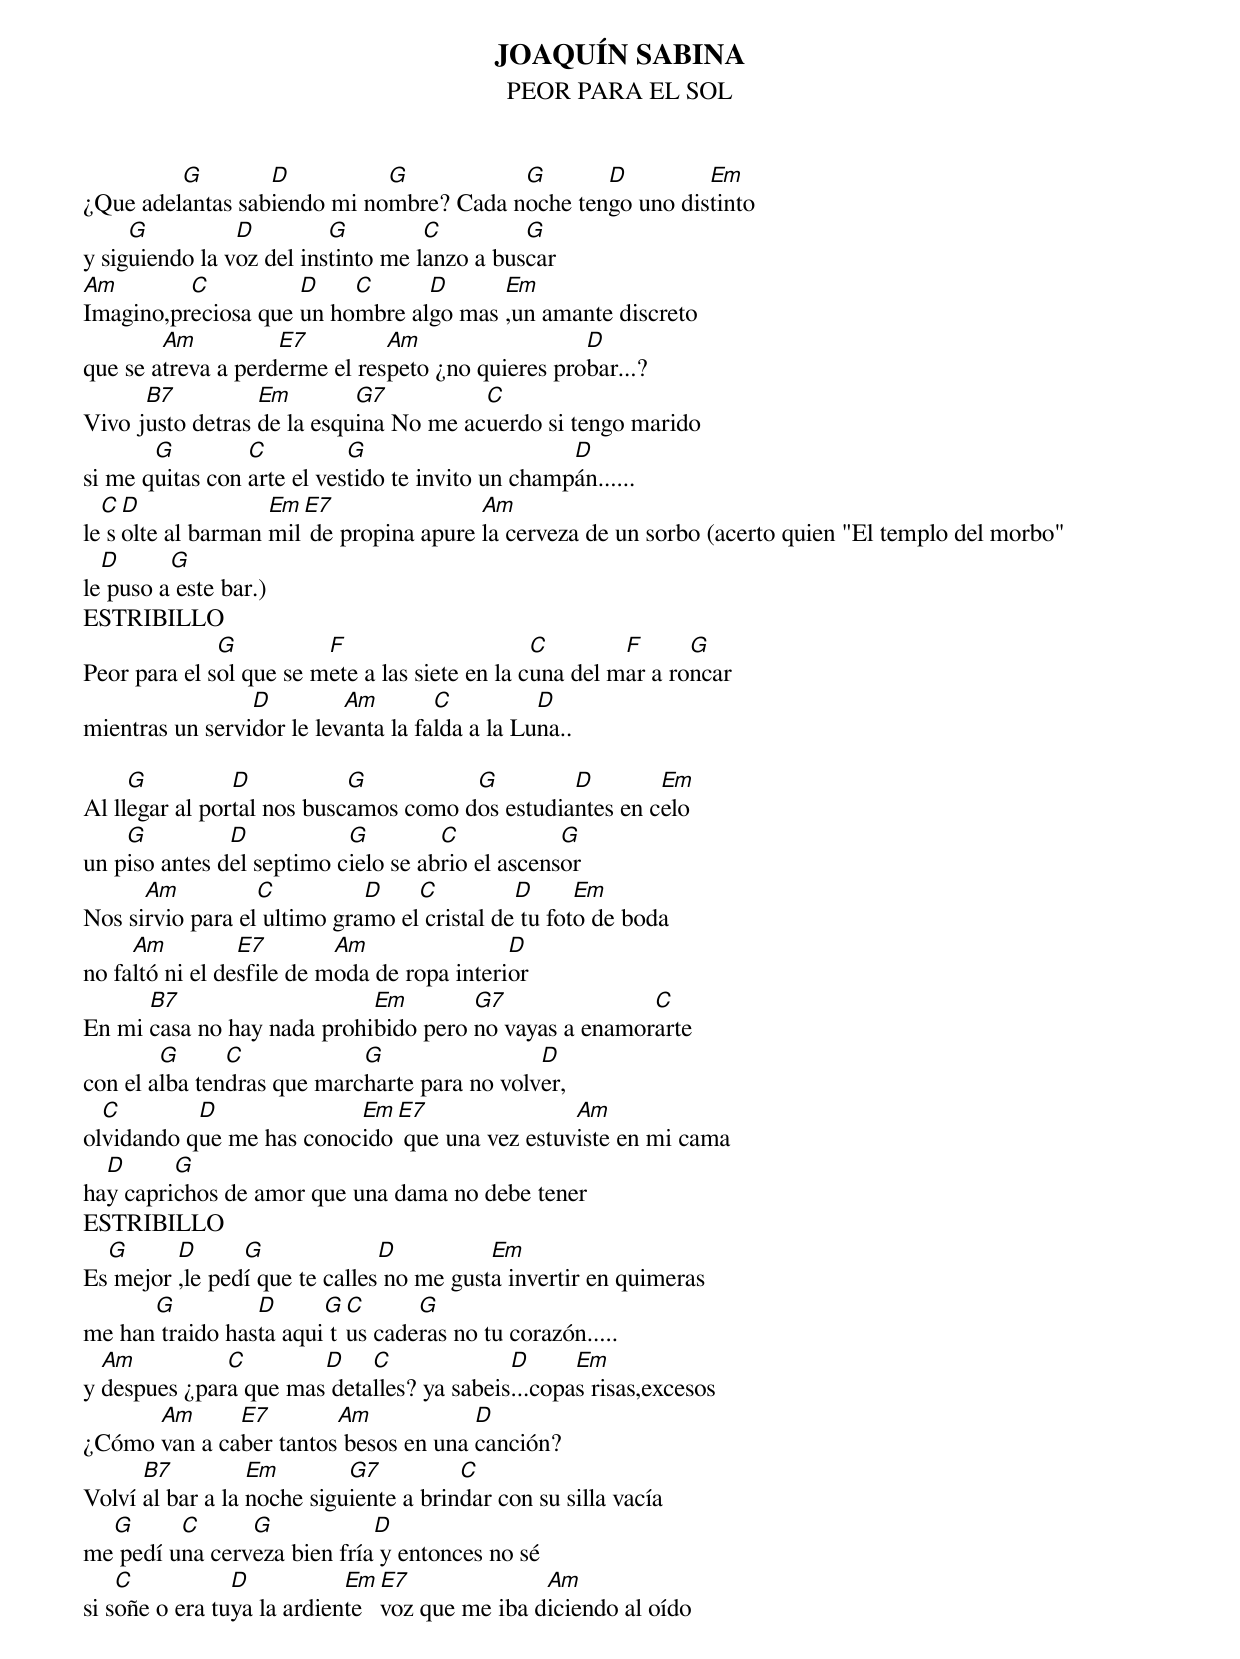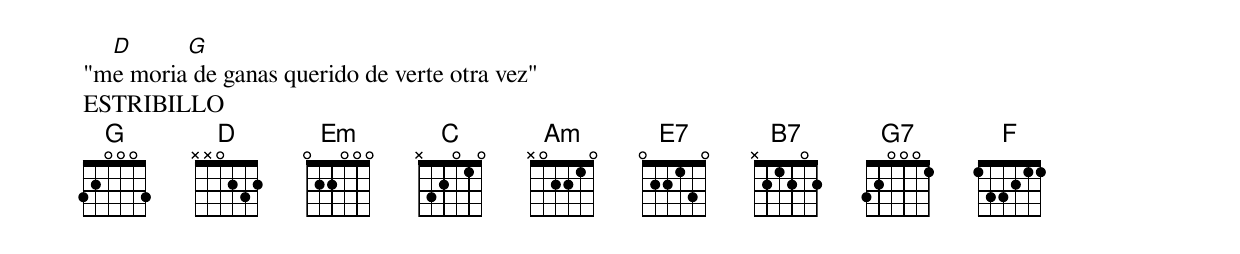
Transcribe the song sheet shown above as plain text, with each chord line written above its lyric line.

JOAQUÍN SABINA
PEOR PARA EL SOL
         G        D          G           G       D         Em
¿Que adelantas sabiendo mi nombre? Cada noche tengo uno distinto
     G          D         G         C         G
y siguiendo la voz del instinto me lanzo a buscar
Am        C          D    C      D      Em
Imagino,preciosa que un hombre algo mas ,un amante discreto
        Am          E7         Am                  D
que se atreva a perderme el respeto ¿no quieres probar...?
      B7          Em        G7          C
Vivo justo detras de la esquina No me acuerdo si tengo marido
       G         C          G                      D
si me quitas con arte el vestido te invito un champán......
  C D              Em E7                Am
le solte al barman mil de propina apure la cerveza de un sorbo (acerto quien "El templo del morbo"
  D      G
le puso a este bar.)
ESTRIBILLO
              G          F                      C        F      G
Peor para el sol que se mete a las siete en la cuna del mar a roncar
                 D         Am        C          D
mientras un servidor le levanta la falda a la Luna..

     G          D           G          G         D        Em
Al llegar al portal nos buscamos como dos estudiantes en celo
    G          D           G         C            G
un piso antes del septimo cielo se abrio el ascensor
      Am          C          D    C          D      Em
Nos sirvio para el ultimo gramo el cristal de tu foto de boda
     Am          E7        Am                D
no faltó ni el desfile de moda de ropa interior
      B7                    Em        G7               C
En mi casa no hay nada prohibido pero no vayas a enamorarte
        G      C            G                 D
con el alba tendras que marcharte para no volver,
  C        D              Em E7                Am
olvidando que me has conocido que una vez estuviste en mi cama
  D      G
hay caprichos de amor que una dama no debe tener
ESTRIBILLO
  G      D      G              D          Em
Es mejor ,le pedí que te calles no me gusta invertir en quimeras
      G          D      G C      G
me han traido hasta aqui tus caderas no tu corazón.....
  Am          C        D    C              D      Em
y despues ¿para que mas detalles? ya sabeis...copas risas,excesos
      Am      E7        Am            D
¿Cómo van a caber tantos besos en una canción?
      B7          Em        G7          C
Volví al bar a la noche siguiente a brindar con su silla vacía
  G      C      G            D
me pedí una cerveza bien fría y entonces no sé
    C           D           Em E7              Am
si soñe o era tuya la ardiente voz que me iba diciendo al oído
  D      G
"me moria de ganas querido de verte otra vez"
ESTRIBILLO
